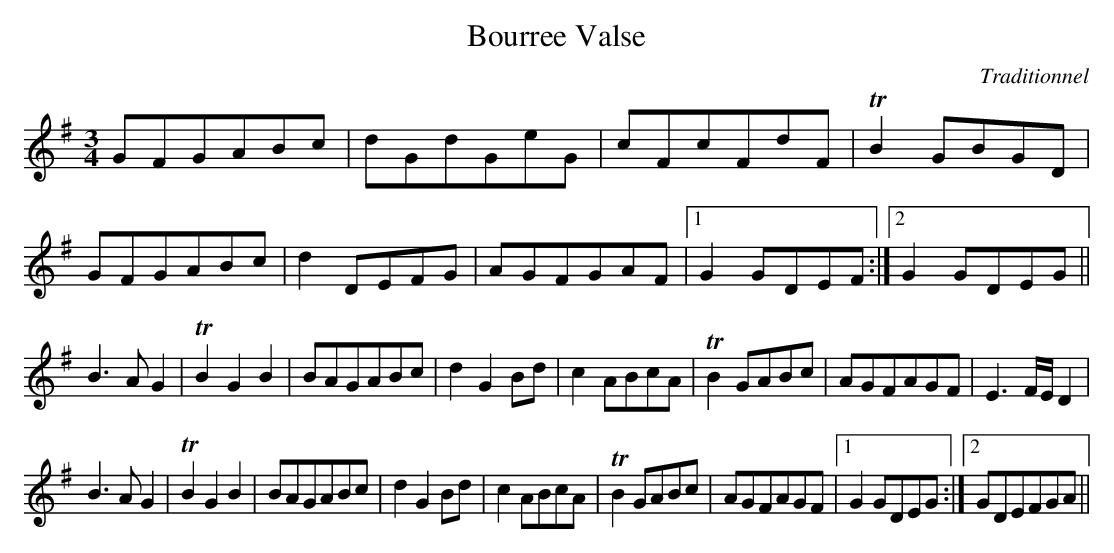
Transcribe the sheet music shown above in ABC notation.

X:1
T:Bourree Valse
C:Traditionnel
L:1/8
M:3/4
K:G
GFGABc|dGdGeG|cFcFdF|TB2GBGD|
GFGABc|d2DEFG|AGFGAF|1G2GDEF:|2G2GDEG||
B3AG2|TB2G2B2|BAGABc|d2G2Bd|c2ABcA|TB2GABc|AGFAGF|E3 F/E/ D2|
B3AG2|TB2G2B2|BAGABc|d2G2Bd|c2ABcA|TB2GABc|AGFAGF|1G2GDEG:|2GDEFGA||
